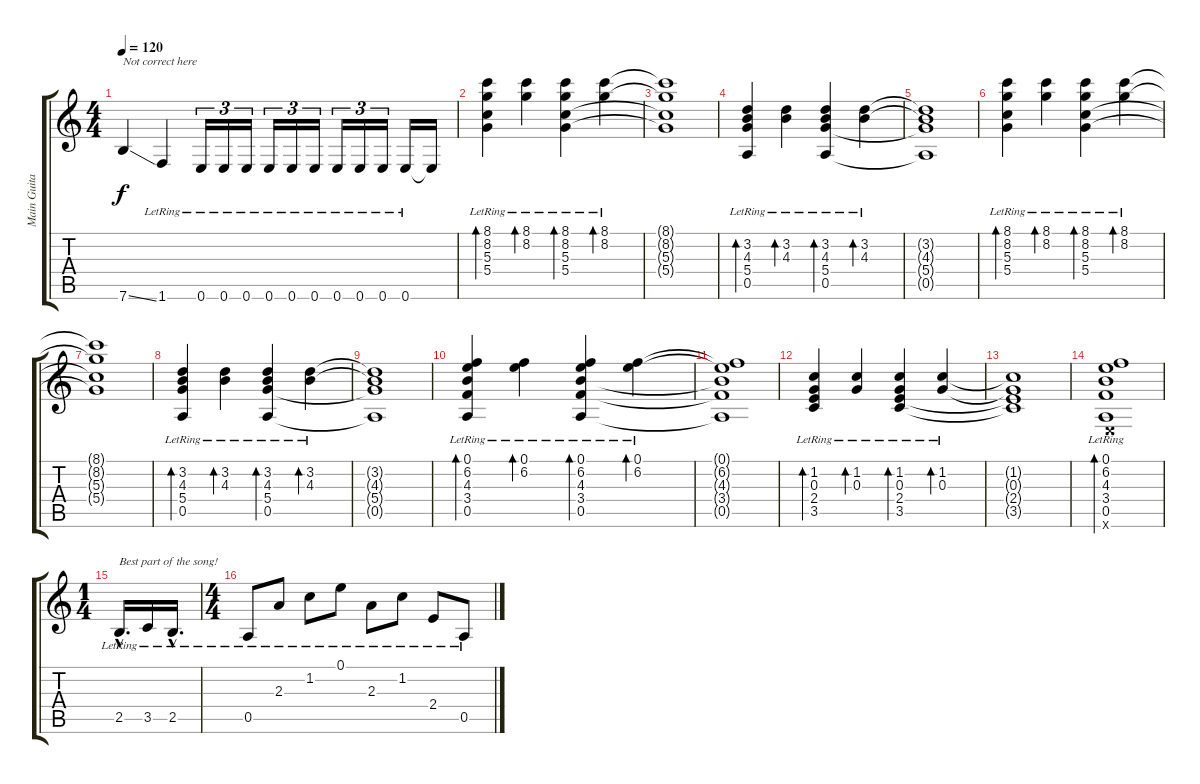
\track ("Main Guitar" "Main Guita") {instrument acousticguitarsteel}
\staff {score tabs}
\tuning (E4 B3 G3 D3 A2 E2) {hide}
\ts (4 4)
\tempo 120
\clef g2
\ks c
7.6{ss}.4{txt "Not correct here" dy f} 1.6{lr}.4 0.6{lr}.16{tu (3 2)} 0.6{lr}.16{tu (3 2)} 0.6{lr}.16{tu (3 2)} 0.6{lr}.16{tu (3 2)} 0.6{lr}.16{tu (3 2)} 0.6{lr}.16{tu (3 2)} 0.6{lr}.16{tu (3 2)} 0.6{lr}.16{tu (3 2)} 0.6{lr}.16{tu (3 2)} 0.6{lr}.16 0.6{t}.16 |
(8.1{lr} 8.2{lr} 5.3{lr} 5.4{lr}).4{bd 480} (8.1{lr} 8.2{lr}).4{bd 480 balance 0} (8.1{lr} 8.2{lr} 5.3{lr} 5.4{lr}).4{bd 480 balance 16} (8.1{lr} 8.2{lr}).4{bd 480 balance 8} |
(8.1{t} 8.2{t} 5.3{t} 5.4{t}).1 |
(3.2{lr} 4.3{lr} 5.4{lr} 0.5{lr}).4{bd 480} (3.2{lr} 4.3{lr}).4{bd 480 balance 0} (3.2{lr} 4.3{lr} 5.4{lr} 0.5{lr}).4{bd 480 balance 16} (3.2{lr} 4.3{lr}).4{bd 480 balance 8} |
(3.2{t} 4.3{t} 5.4{t} 0.5{t}).1 |
(8.1{lr} 8.2{lr} 5.3{lr} 5.4{lr}).4{bd 480} (8.1{lr} 8.2{lr}).4{bd 480 balance 0} (8.1{lr} 8.2{lr} 5.3{lr} 5.4{lr}).4{bd 480 balance 16} (8.1{lr} 8.2{lr}).4{bd 480 balance 8} |
(8.1{t} 8.2{t} 5.3{t} 5.4{t}).1 |
(3.2{lr} 4.3{lr} 5.4{lr} 0.5{lr}).4{bd 480} (3.2{lr} 4.3{lr}).4{bd 480 balance 0} (3.2{lr} 4.3{lr} 5.4{lr} 0.5{lr}).4{bd 480 balance 16} (3.2{lr} 4.3{lr}).4{bd 480 balance 8} |
(3.2{t} 4.3{t} 5.4{t} 0.5{t}).1 |
(0.1{lr} 6.2{lr} 4.3{lr} 3.4{lr} 0.5{lr}).4{bd 480} (0.1{lr} 6.2{lr}).4{bd 480 balance 0} (0.1{lr} 6.2{lr} 4.3{lr} 3.4{lr} 0.5{lr}).4{bd 480 balance 16} (0.1{lr} 6.2{lr}).4{bd 480 balance 8} |
(0.1{t} 6.2{t} 4.3{t} 3.4{t} 0.5{t}).1 |
(1.2{lr} 0.3{lr} 2.4{lr} 3.5{lr}).4{bd 480} (1.2{lr} 0.3{lr}).4{bd 480 balance 0} (1.2{lr} 0.3{lr} 2.4{lr} 3.5{lr}).4{bd 480 balance 16} (1.2{lr} 0.3{lr}).4{bd 480 balance 8} |
(1.2{t} 0.3{t} 2.4{t} 3.5{t}).1 |
(0.1{lr} 6.2{lr} 4.3{lr} 3.4{lr} 0.5{lr} 0.6{x}).1{bd 480} |
\ts (1 4)
2.5{hac lr}.16{d txt "Best part of the song!"} 3.5{lr}.16 2.5{hac lr}.16{d} |
\ts (4 4)
0.5{lr}.8 2.3{lr}.8 1.2{lr}.8 0.1{lr}.8 2.3{lr}.8 1.2{lr}.8 2.4{lr}.8 0.5{lr}.8
